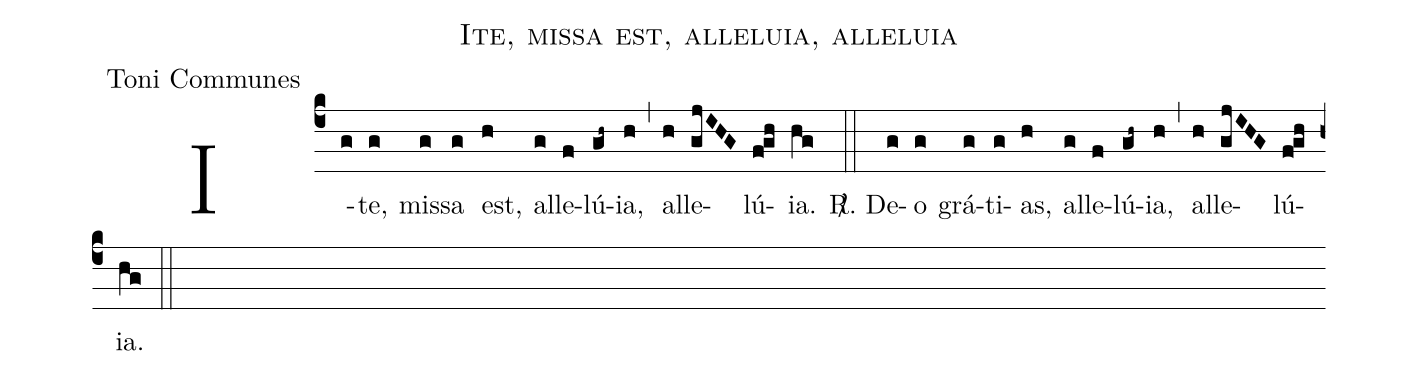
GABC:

name:Ite, missa est, alleluia, alleluia;
office-part:Toni Communes;
%%
(c4) I(g)te,(g) mis(g)sa(g) est,(h) al(g)le(f)lú(gh~)ia,(h) (,) al(h)le(gjIHG)lú(fgh)ia.(hg) (::) <sp>R/</sp>. De(g)o(g) grá(g)ti(g)as,(h) al(g)le(f)lú(gh~)ia,(h) (,) al(h)le(gjIHG)lú(fgh)ia.(hg) (::)
